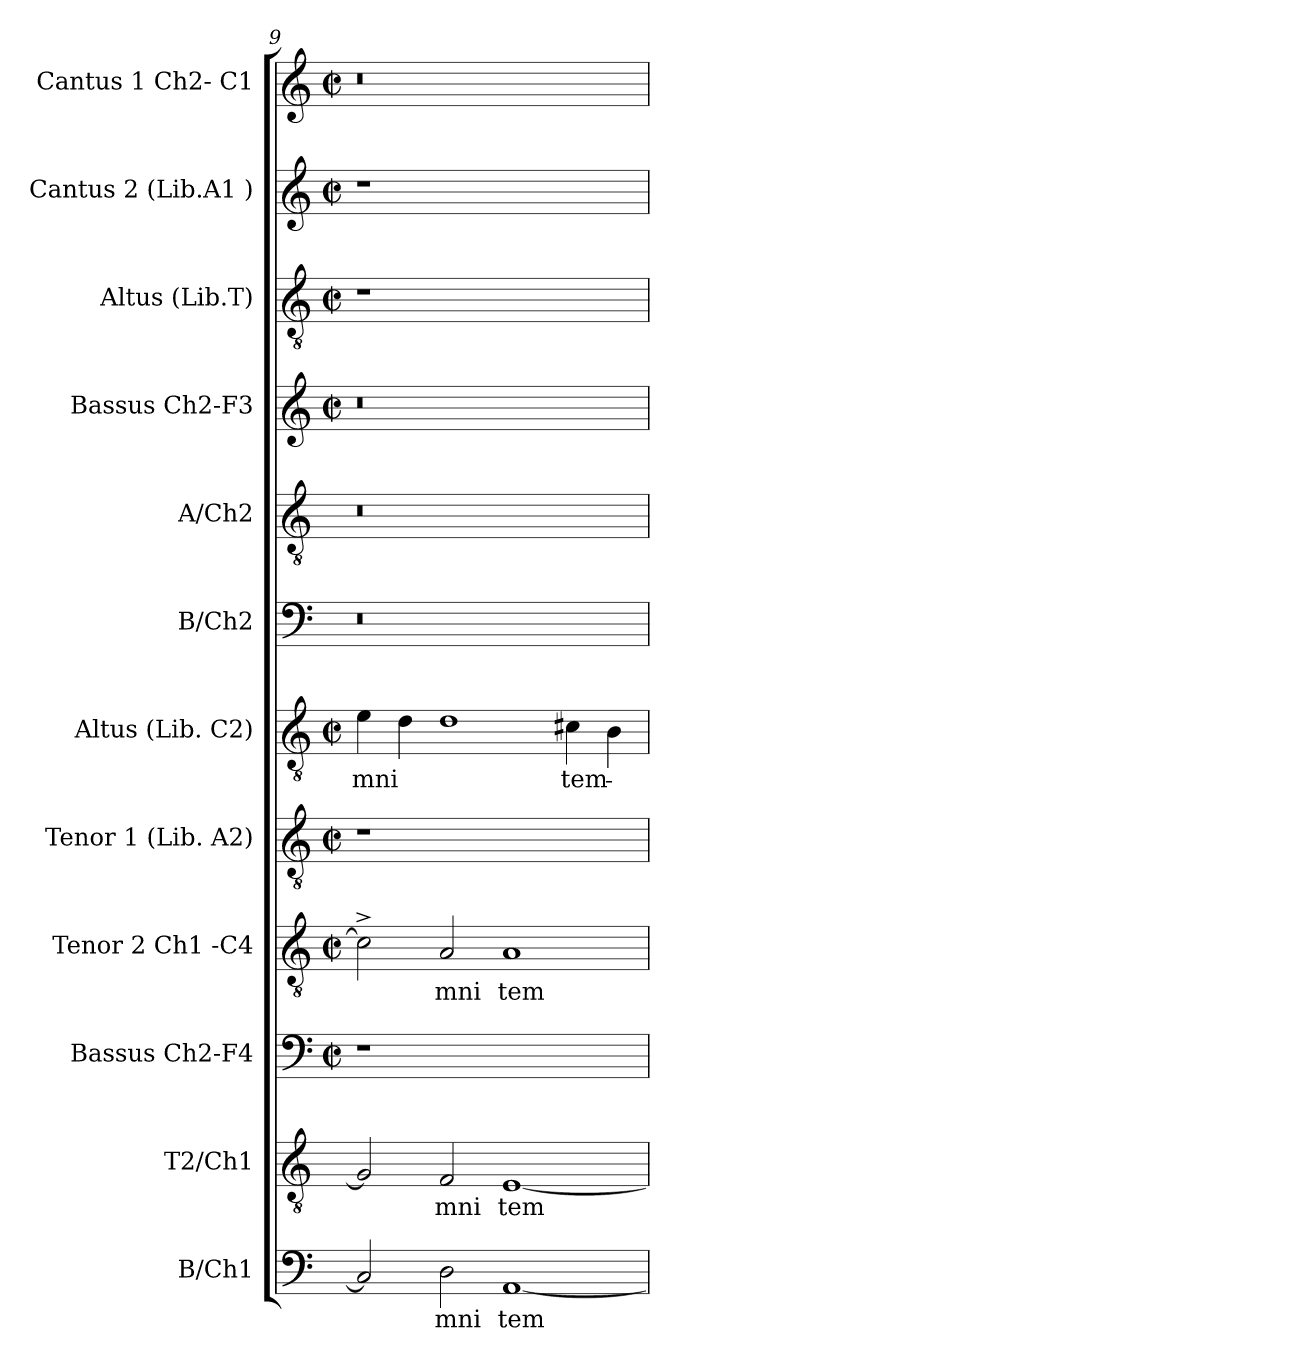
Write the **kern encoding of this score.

**kern	**text	**kern	**text	**kern	**kern	**text	**kern	**kern	**text	**kern	**kern	**kern	**kern	**kern	**kern
*part12	*part12	*part11	*part11	*part10	*part9	*part9	*part8	*part7	*part7	*part6	*part5	*part4	*part3	*part2	*part1
*staff12	*staff12	*staff11	*staff11	*staff10	*staff9	*staff9	*staff8	*staff7	*staff7	*staff6	*staff5	*staff4	*staff3	*staff2	*staff1
*I"B/Ch1	*	*I"T2/Ch1	*	*I"Bassus  Ch2-F4	*I"Tenor 2  Ch1 -C4	*	*I"Tenor 1  (Lib. A2)	*I"Altus  (Lib. C2)	*	*I"B/Ch2	*I"A/Ch2	*I"Bassus  Ch2-F3	*I"Altus  (Lib.T)	*I"Cantus 2  (Lib.A1 )	*I"Cantus 1  Ch2- C1
*I'B/Ch1	*	*I'T2/Ch1	*	*I'Ch	*I'T1 /Ch1	*	*	*I'C2	*	*I'B/Ch2	*I'A/Ch2	*	*	*	*I'C1 /Ch2
*clefF4	*	*clefGv2	*	*clefF4	*clefGv2	*	*clefGv2	*clefGv2	*	*clefF4	*clefGv2	*clefG2	*clefGv2	*clefG2	*clefG2
*	*	*	*	*M2/2	*M2/2	*	*M2/2	*M2/2	*	*	*	*M2/2	*M2/2	*M2/2	*M2/2
*	*	*	*	*met(c|)	*met(c|)	*	*met(c|)	*met(c|)	*	*	*	*met(c|)	*met(c|)	*met(c|)	*met(c|)
=9	=9	=9	=9	=9	=9	=9	=9	=9	=9	=9	=9	=9	=9	=9	=9
!	!	!	!	!	!	!	!	!	!LO:LY:b:cj	!	!	!	!	!	!
2C/]	.	2G/]	.	1r	2c^<\]	.	1r	4e\	-mni	0r	0r	0r	1r	1r	0r
.	.	.	.	.	.	.	.	4d\	.	.	.	.	.	.	.
!	!LO:LY:b:cj	!	!LO:LY:b:cj	!	!	!LO:LY:b:cj	!	!	!	!	!	!	!	!	!
2D\	-mni	2F/	-mni	.	2A/	-mni	.	1d	.	.	.	.	.	.	.
!	!LO:LY:b:cj	!	!LO:LY:b:cj	!	!	!LO:LY:b:cj	!	!	!	!	!	!	!	!	!
[<1AA	tem-	[<1E	tem-	1ryy	[<1A	tem-	1ryy	.	.	.	.	.	1ryy	1ryy	.
!	!	!	!	!	!	!	!	!	!LO:LY:b:cj	!	!	!	!	!	!
.	.	.	.	.	.	.	.	4c#\	tem-	.	.	.	.	.	.
.	.	.	.	.	.	.	.	4B\	.	.	.	.	.	.	.
=	=	=	=	=	=	=	=	=	=	=	=	=	=	=	=
*-	*-	*-	*-	*-	*-	*-	*-	*-	*-	*-	*-	*-	*-	*-	*-
